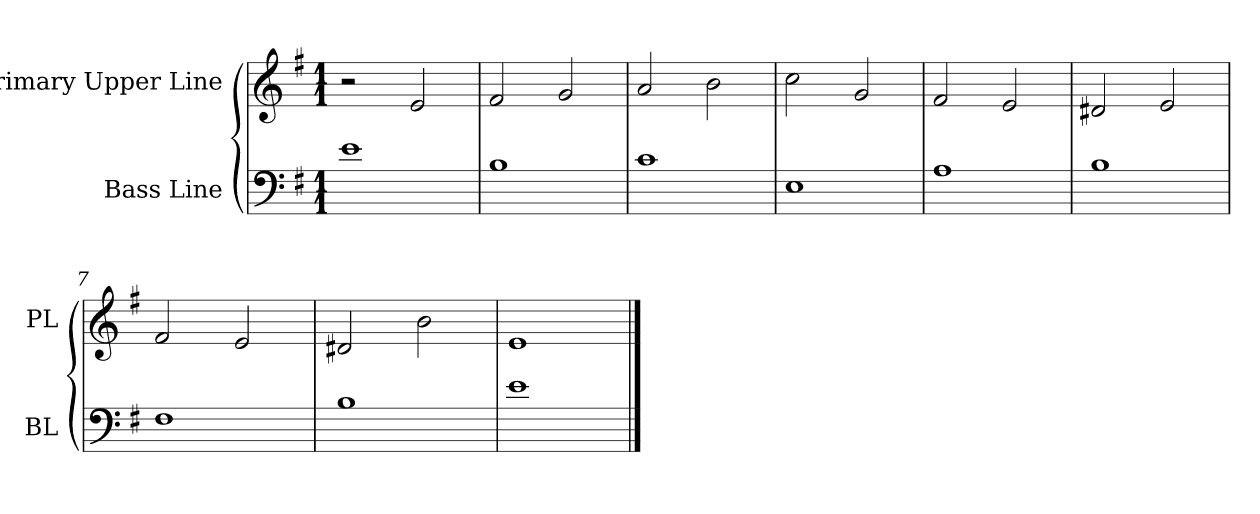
**kern	**kern
*part2	*part1
*staff2	*staff1
*I"Bass Line	*I"Primary Upper Line
*I'BL	*I'PL
*clefF4	*clefG2
*k[f#]	*k[f#]
*M1/1	*M1/1
=1	=1
1e	2r
.	2e/
=2	=2
1B	2f#/
.	2g/
=3	=3
1c	2a/
.	2b\
=4	=4
1E	2cc\
.	2g/
=5	=5
1A	2f#/
.	2e/
=6	=6
1B	2d#X/
.	2e/
=7	=7
1F#	2f#/
.	2e/
=8	=8
1B	2d#X/
.	2b\
=9	=9
1e	1e
==	==
*-	*-
